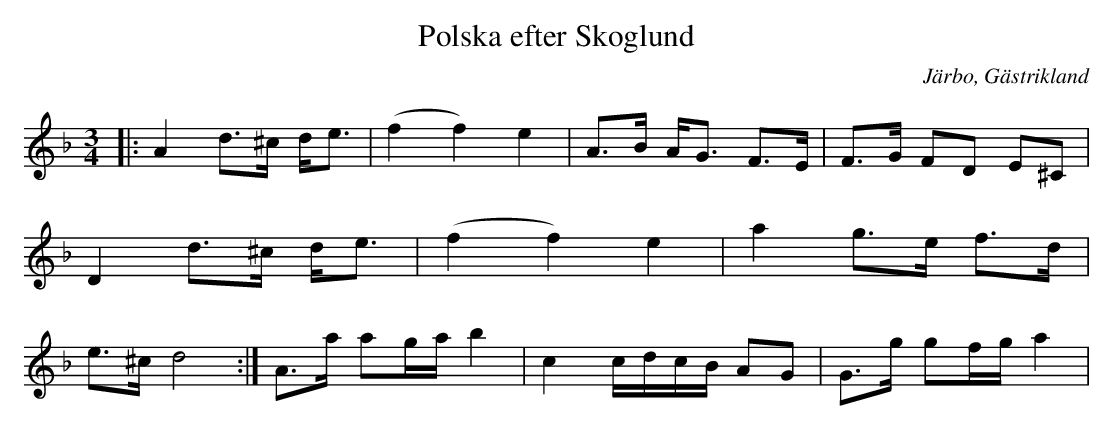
X:1
T: Polska efter Skoglund
O: Järbo, Gästrikland
M: 3/4
L: 1/16
K: Dm
|:A4 d2>^c2 d2<e2 |(f4f4) e4| A2>B2 A2<G2 F2>E2|F2>G2 F2D2 E2^C2|D4 d2>^c2 d2<e2 |(f4f4) e4|a4 g2>e2 f2>d2|e2>^c2 d8:|A2>a2 a2ga b4|c4 cdcB A2G2|G2>g2 g2fg  a4|
